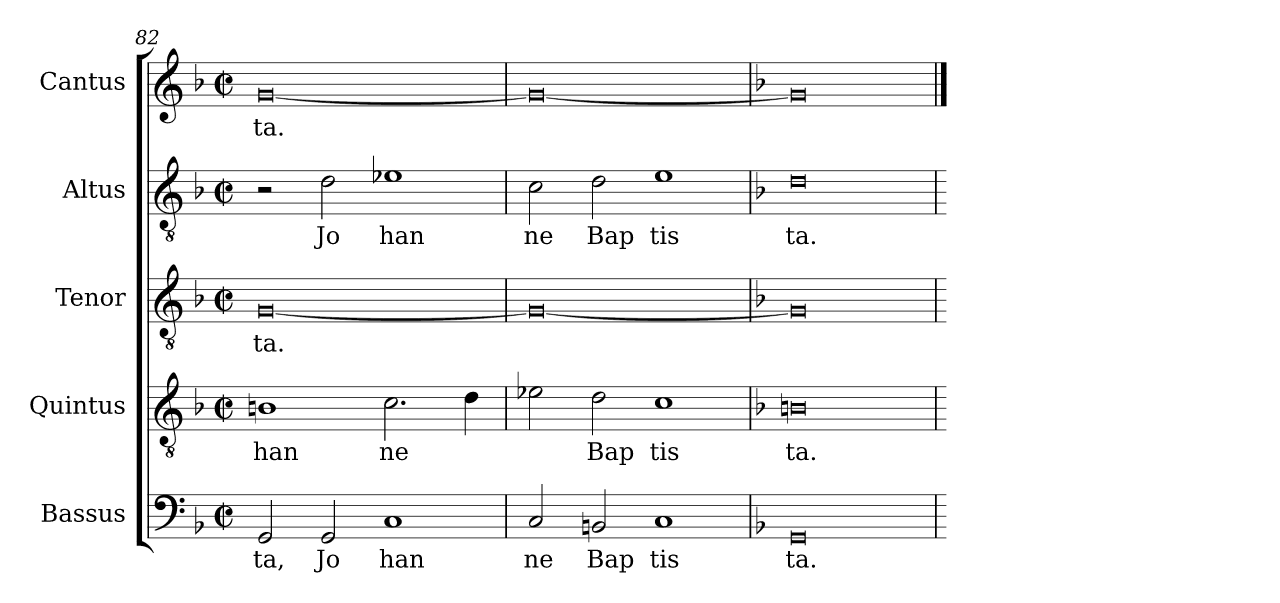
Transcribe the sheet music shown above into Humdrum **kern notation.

**kern	**text	**kern	**text	**kern	**text	**kern	**text	**kern	**text
*part5	*part5	*part4	*part4	*part3	*part3	*part2	*part2	*part1	*part1
*staff5	*staff5	*staff4	*staff4	*staff3	*staff3	*staff2	*staff2	*staff1	*staff1
*I"Bassus	*	*I"Quintus	*	*I"Tenor	*	*I"Altus	*	*I"Cantus	*
*clefF4	*	*clefGv2	*	*clefGv2	*	*clefGv2	*	*clefG2	*
*k[b-]	*	*k[b-]	*	*k[b-]	*	*k[b-]	*	*k[b-]	*
*F:	*	*F:	*	*F:	*	*F:	*	*F:	*
*M2/2	*	*M2/2	*	*M2/2	*	*M2/2	*	*M2/2	*
*met(c|)	*	*met(c|)	*	*met(c|)	*	*met(c|)	*	*met(c|)	*
=82	=82	=82	=82	=82	=82	=82	=82	=82	=82
!	!LO:LY:b:cj	!	!LO:LY:b:cj	!	!LO:LY:b:cj	!	!	!	!LO:LY:b:cj
2GG/	ta,	1Bn	han	[<0G	ta.	2r	.	[<0g	ta.
!	!LO:LY:b:cj	!	!	!	!	!	!LO:LY:b:cj	!	!
2GG/	Jo	.	.	.	.	2d\	Jo	.	.
!	!LO:LY:b:cj	!	!LO:LY:b:cj	!	!	!	!LO:LY:b:cj	!	!
1C	han	2.c\	ne	.	.	1e-X	han	.	.
.	.	4d\	.	.	.	.	.	.	.
=83	=83	=83	=83	=83	=83	=83	=83	=83	=83
!	!LO:LY:b:cj	!	!	!	!	!	!LO:LY:b:cj	!	!
2C/	ne	2e-\	.	0G_<	.	2c\	ne	0g_<	.
!	!LO:LY:b:cj	!	!LO:LY:b:cj	!	!	!	!LO:LY:b:cj	!	!
2BBn/	Bap	2d\	Bap	.	.	2d\	Bap	.	.
!	!LO:LY:b:cj	!	!LO:LY:b:cj	!	!	!	!LO:LY:b:cj	!	!
1C	tis	1c	tis	.	.	1e	tis	.	.
=84	=84	=84	=84	=84	=84	=84	=84	=84	=84
*	*	*	*	*	*	*k[b-]	*	*	*
*	*	*	*	*	*	*F:	*	*	*
!	!LO:LY:b:cj	!	!LO:LY:b:cj	!	!	!	!LO:LY:b:cj	!	!
0GG	ta.	0Bn	ta.	0G]	.	0d	ta.	0g]	.
=	==	=	==	=	==	=	==	==	==
*-	*-	*-	*-	*-	*-	*-	*-	*-	*-
